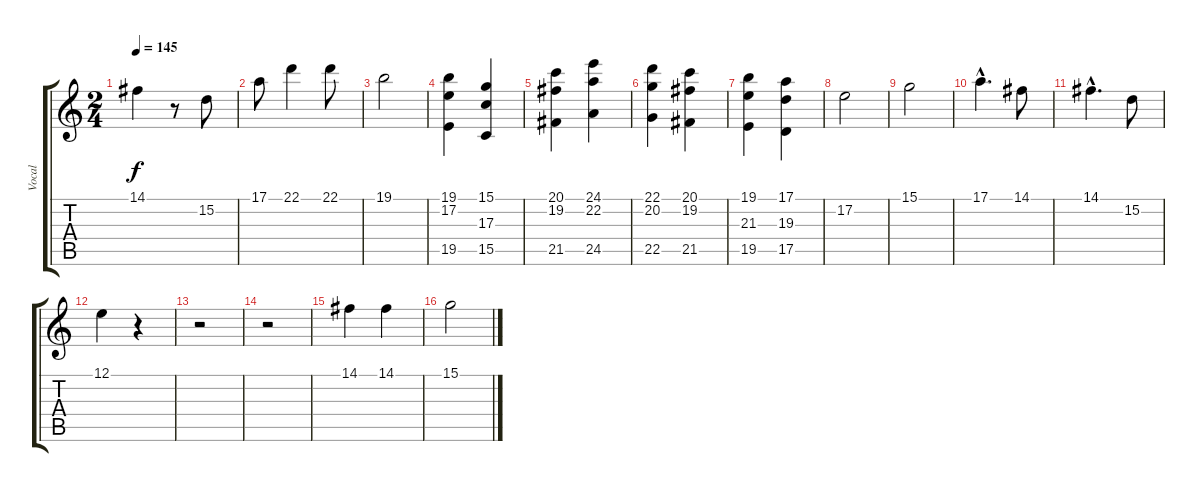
\track ("Vocal" "Vocal") {instrument tenorsax}
\staff {score tabs}
\tuning (E4 B3 G3 D3 A2 E2) {hide}
\ts (2 4)
\tempo 145
\clef g2
\ks c
14.1.4{dy f} r.8 15.2.8 |
17.1.8 22.1.4 22.1.8 |
19.1.2 |
(19.1 17.2 19.5).4 (15.1 17.3 15.5).4 |
(20.1 19.2 21.5).4 (24.1 22.2 24.5).4 |
(22.1 20.2 22.5).4 (20.1 19.2 21.5).4 |
(19.1 21.3 19.5).4 (17.1 19.3 17.5).4 |
17.2.2 |
15.1.2 |
17.1{hac}.4{d} 14.1.8 |
14.1{hac}.4{d} 15.2.8 |
12.1.4 r.4 |
r.2 |
r.2 |
14.1.4 14.1.4 |
15.1.2
